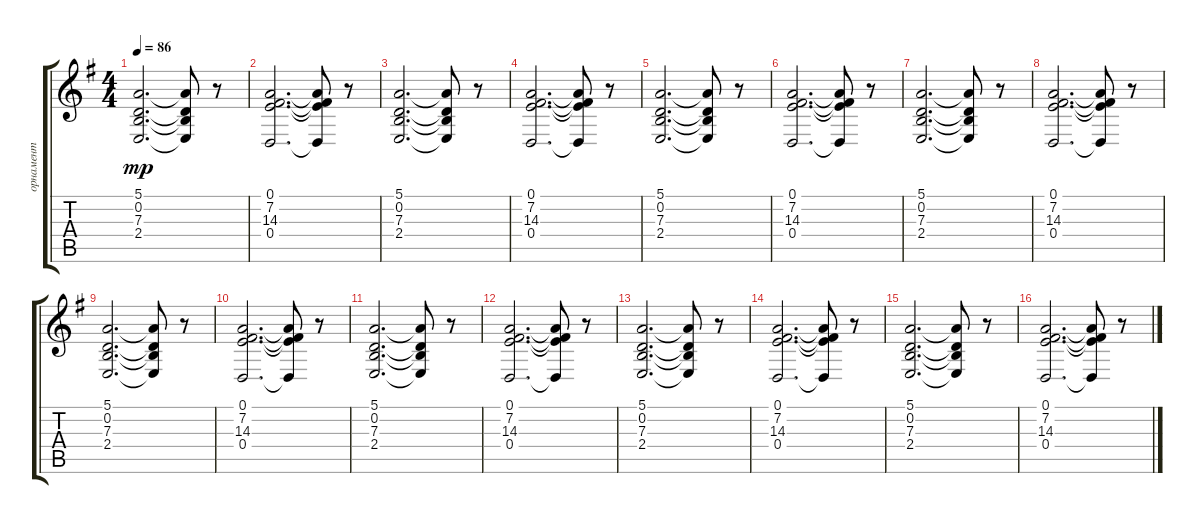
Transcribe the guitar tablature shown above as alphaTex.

\track ("орнамент" "орнамент") {instrument ocarina}
\staff {score tabs}
\tuning (E4 B3 G3 D3 A2 E2) {hide}
\ts (4 4)
\tempo 86
\clef g2
\ks eminor
(5.1 0.2 7.3 2.4).2{d dy mp} (5.1{t} 0.2{t} 7.3{t} 2.4{t}).8 r.8 |
(0.1 7.2 14.3 0.4).2{d} (0.1{t} 7.2{t} 14.3{t} 0.4{t}).8 r.8 |
(5.1 0.2 7.3 2.4).2{d} (5.1{t} 0.2{t} 7.3{t} 2.4{t}).8 r.8 |
(0.1 7.2 14.3 0.4).2{d} (0.1{t} 7.2{t} 14.3{t} 0.4{t}).8 r.8 |
(5.1 0.2 7.3 2.4).2{d} (5.1{t} 0.2{t} 7.3{t} 2.4{t}).8 r.8 |
(0.1 7.2 14.3 0.4).2{d} (0.1{t} 7.2{t} 14.3{t} 0.4{t}).8 r.8 |
(5.1 0.2 7.3 2.4).2{d} (5.1{t} 0.2{t} 7.3{t} 2.4{t}).8 r.8 |
(0.1 7.2 14.3 0.4).2{d} (0.1{t} 7.2{t} 14.3{t} 0.4{t}).8 r.8 |
(5.1 0.2 7.3 2.4).2{d} (5.1{t} 0.2{t} 7.3{t} 2.4{t}).8 r.8 |
(0.1 7.2 14.3 0.4).2{d} (0.1{t} 7.2{t} 14.3{t} 0.4{t}).8 r.8 |
(5.1 0.2 7.3 2.4).2{d} (5.1{t} 0.2{t} 7.3{t} 2.4{t}).8 r.8 |
(0.1 7.2 14.3 0.4).2{d} (0.1{t} 7.2{t} 14.3{t} 0.4{t}).8 r.8 |
(5.1 0.2 7.3 2.4).2{d} (5.1{t} 0.2{t} 7.3{t} 2.4{t}).8 r.8 |
(0.1 7.2 14.3 0.4).2{d} (0.1{t} 7.2{t} 14.3{t} 0.4{t}).8 r.8 |
(5.1 0.2 7.3 2.4).2{d} (5.1{t} 0.2{t} 7.3{t} 2.4{t}).8 r.8 |
(0.1 7.2 14.3 0.4).2{d} (0.1{t} 7.2{t} 14.3{t} 0.4{t}).8 r.8
